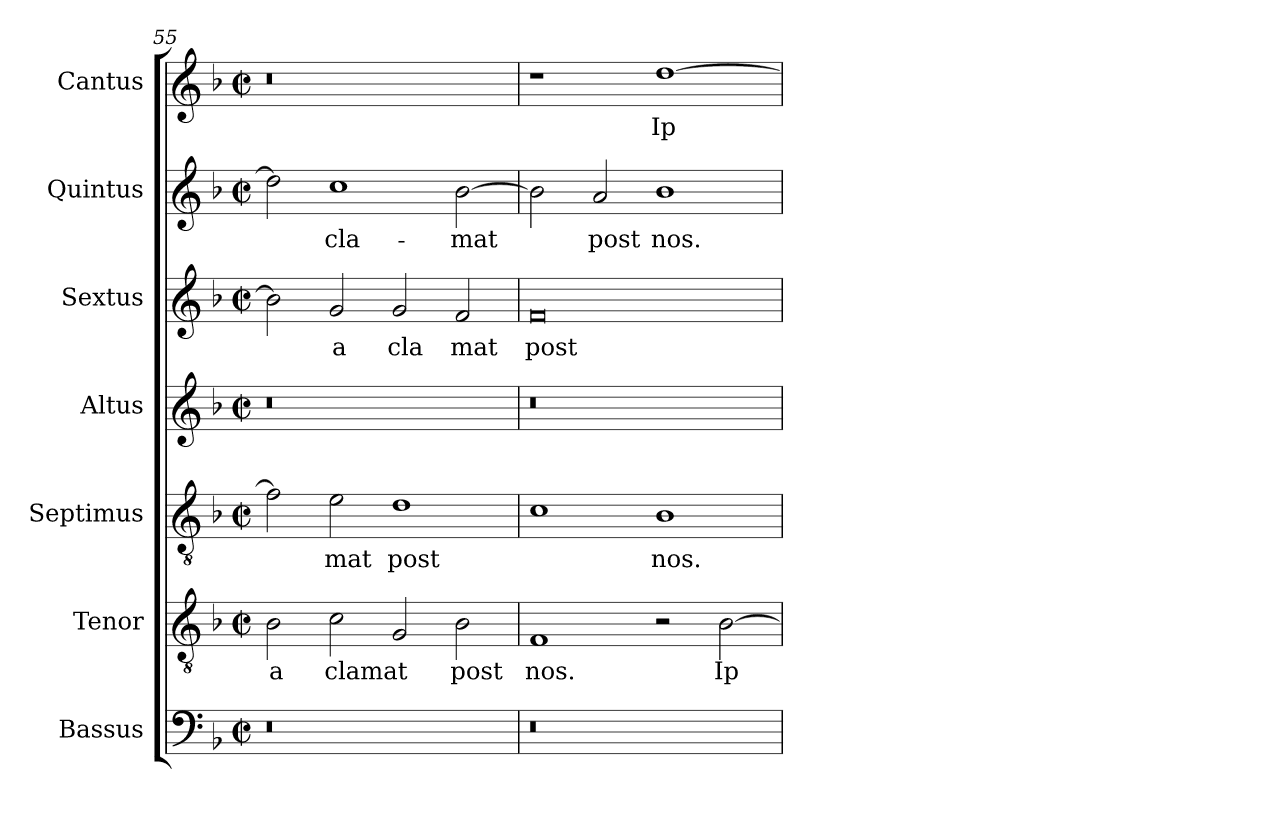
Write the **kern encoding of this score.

**kern	**kern	**text	**kern	**text	**kern	**kern	**text	**kern	**text	**kern	**text
*part7	*part6	*part6	*part5	*part5	*part4	*part3	*part3	*part2	*part2	*part1	*part1
*staff7	*staff6	*staff6	*staff5	*staff5	*staff4	*staff3	*staff3	*staff2	*staff2	*staff1	*staff1
*I"Bassus	*I"Tenor	*	*I"Septimus	*	*I"Altus	*I"Sextus	*	*I"Quintus	*	*I"Cantus	*
*clefF4	*clefGv2	*	*clefGv2	*	*clefG2	*clefG2	*	*clefG2	*	*clefG2	*
*k[b-]	*k[b-]	*	*k[b-]	*	*k[b-]	*k[b-]	*	*k[b-]	*	*k[b-]	*
*F:	*F:	*	*F:	*	*F:	*F:	*	*F:	*	*F:	*
*M2/2	*M2/2	*	*M2/2	*	*M2/2	*M2/2	*	*M2/2	*	*M2/2	*
*met(c|)	*met(c|)	*	*met(c|)	*	*met(c|)	*met(c|)	*	*met(c|)	*	*met(c|)	*
=55	=55	=55	=55	=55	=55	=55	=55	=55	=55	=55	=55
!	!	!LO:LY:b:cj	!	!	!	!	!	!	!	!	!
0r	2B-\	a	2f\]	.	0r	2b-\]	.	2dd\]	.	0r	.
!	!	!LO:LY:b	!	!LO:LY:b:cj	!	!	!LO:LY:b:cj	!	!LO:LY:b:cj	!	!
.	2c\	clamat	2e\	mat	.	2g/	a	1cc	cla-	.	.
!	!	!	!	!LO:LY:b	!	!	!LO:LY:b:cj	!	!	!	!
.	2G/	.	1d	post	.	2g/	cla	.	.	.	.
!	!	!LO:LY:b:cj	!	!	!	!	!LO:LY:b:cj	!	!LO:LY:b	!	!
.	2B-\	post	.	.	.	2f/	mat	[>2b-\	-mat	.	.
=56	=56	=56	=56	=56	=56	=56	=56	=56	=56	=56	=56
!	!	!LO:LY:b:cj	!	!	!	!	!LO:LY:b:cj	!	!	!	!
0r	1F	nos.	1c	.	0r	0f	post	2b-\]	.	1r	.
!	!	!	!	!	!	!	!	!	!LO:LY:b:cj	!	!
.	.	.	.	.	.	.	.	2a/	post	.	.
!	!	!	!	!LO:LY:b:cj	!	!	!	!	!LO:LY:b:cj	!	!LO:LY:b:cj
.	2r	.	1B-	nos.	.	.	.	1b-	nos.	[>1dd	Ip-
!	!	!LO:LY:b:cj	!	!	!	!	!	!	!	!	!
.	[>2B-\	Ip	.	.	.	.	.	.	.	.	.
=	=	=	=	=	=	=	=	=	=	=	=
*-	*-	*-	*-	*-	*-	*-	*-	*-	*-	*-	*-
